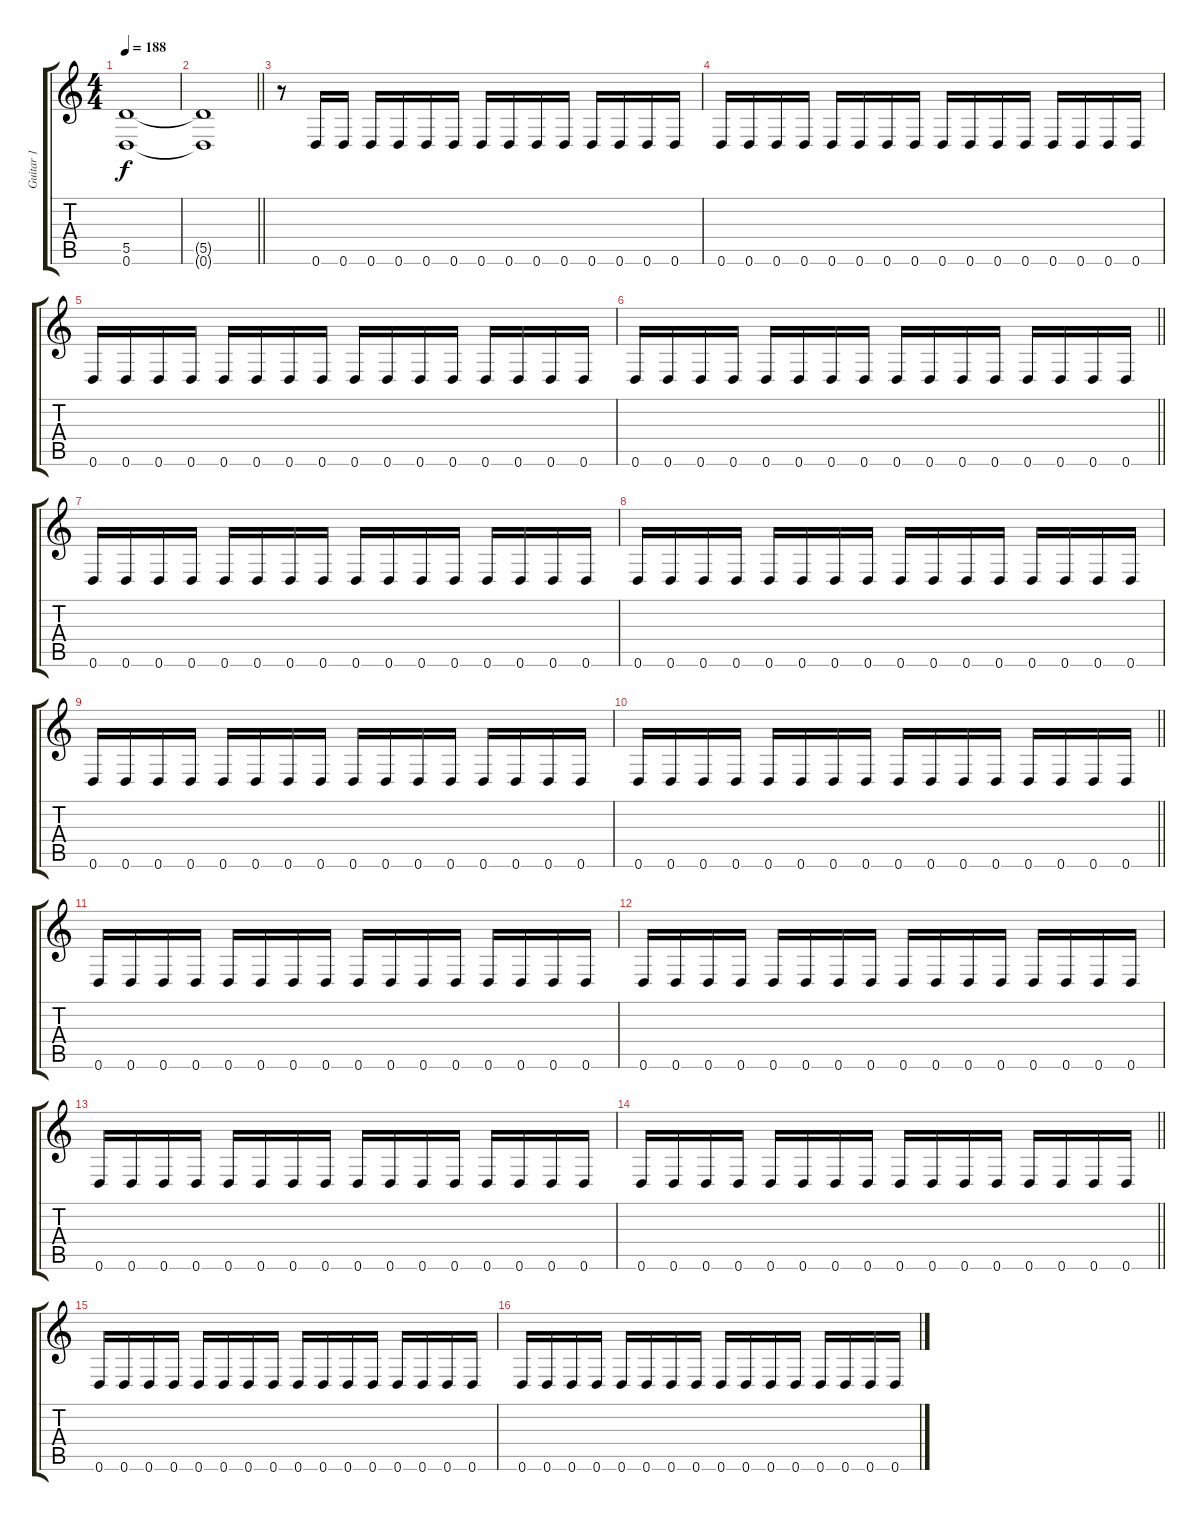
\track ("Guitar 1" "Guitar 1") {instrument distortionguitar}
\staff {score tabs}
\tuning (E4 B3 G3 D3 A2 D2) {hide}
\ts (4 4)
\tempo 188
\clef g2
\ks c
(5.5{t} 0.6{t}).1{dy f} |
\barLineRight lightlight
(5.5{t} 0.6{t}).1 |
\section ("" "")
r.8 0.6.16 0.6.16 0.6.16 0.6.16 0.6.16 0.6.16 0.6.16 0.6.16 0.6.16 0.6.16 0.6.16 0.6.16 0.6.16 0.6.16 |
0.6.16 0.6.16 0.6.16 0.6.16 0.6.16 0.6.16 0.6.16 0.6.16 0.6.16 0.6.16 0.6.16 0.6.16 0.6.16 0.6.16 0.6.16 0.6.16 |
0.6.16 0.6.16 0.6.16 0.6.16 0.6.16 0.6.16 0.6.16 0.6.16 0.6.16 0.6.16 0.6.16 0.6.16 0.6.16 0.6.16 0.6.16 0.6.16 |
\barLineRight lightlight
0.6.16 0.6.16 0.6.16 0.6.16 0.6.16 0.6.16 0.6.16 0.6.16 0.6.16 0.6.16 0.6.16 0.6.16 0.6.16 0.6.16 0.6.16 0.6.16 |
0.6.16 0.6.16 0.6.16 0.6.16 0.6.16 0.6.16 0.6.16 0.6.16 0.6.16 0.6.16 0.6.16 0.6.16 0.6.16 0.6.16 0.6.16 0.6.16 |
0.6.16 0.6.16 0.6.16 0.6.16 0.6.16 0.6.16 0.6.16 0.6.16 0.6.16 0.6.16 0.6.16 0.6.16 0.6.16 0.6.16 0.6.16 0.6.16 |
0.6.16 0.6.16 0.6.16 0.6.16 0.6.16 0.6.16 0.6.16 0.6.16 0.6.16 0.6.16 0.6.16 0.6.16 0.6.16 0.6.16 0.6.16 0.6.16 |
\barLineRight lightlight
0.6.16 0.6.16 0.6.16 0.6.16 0.6.16 0.6.16 0.6.16 0.6.16 0.6.16 0.6.16 0.6.16 0.6.16 0.6.16 0.6.16 0.6.16 0.6.16 |
0.6.16 0.6.16 0.6.16 0.6.16 0.6.16 0.6.16 0.6.16 0.6.16 0.6.16 0.6.16 0.6.16 0.6.16 0.6.16 0.6.16 0.6.16 0.6.16 |
0.6.16 0.6.16 0.6.16 0.6.16 0.6.16 0.6.16 0.6.16 0.6.16 0.6.16 0.6.16 0.6.16 0.6.16 0.6.16 0.6.16 0.6.16 0.6.16 |
0.6.16 0.6.16 0.6.16 0.6.16 0.6.16 0.6.16 0.6.16 0.6.16 0.6.16 0.6.16 0.6.16 0.6.16 0.6.16 0.6.16 0.6.16 0.6.16 |
\barLineRight lightlight
0.6.16 0.6.16 0.6.16 0.6.16 0.6.16 0.6.16 0.6.16 0.6.16 0.6.16 0.6.16 0.6.16 0.6.16 0.6.16 0.6.16 0.6.16 0.6.16 |
0.6.16 0.6.16 0.6.16 0.6.16 0.6.16 0.6.16 0.6.16 0.6.16 0.6.16 0.6.16 0.6.16 0.6.16 0.6.16 0.6.16 0.6.16 0.6.16 |
0.6.16 0.6.16 0.6.16 0.6.16 0.6.16 0.6.16 0.6.16 0.6.16 0.6.16 0.6.16 0.6.16 0.6.16 0.6.16 0.6.16 0.6.16 0.6.16
